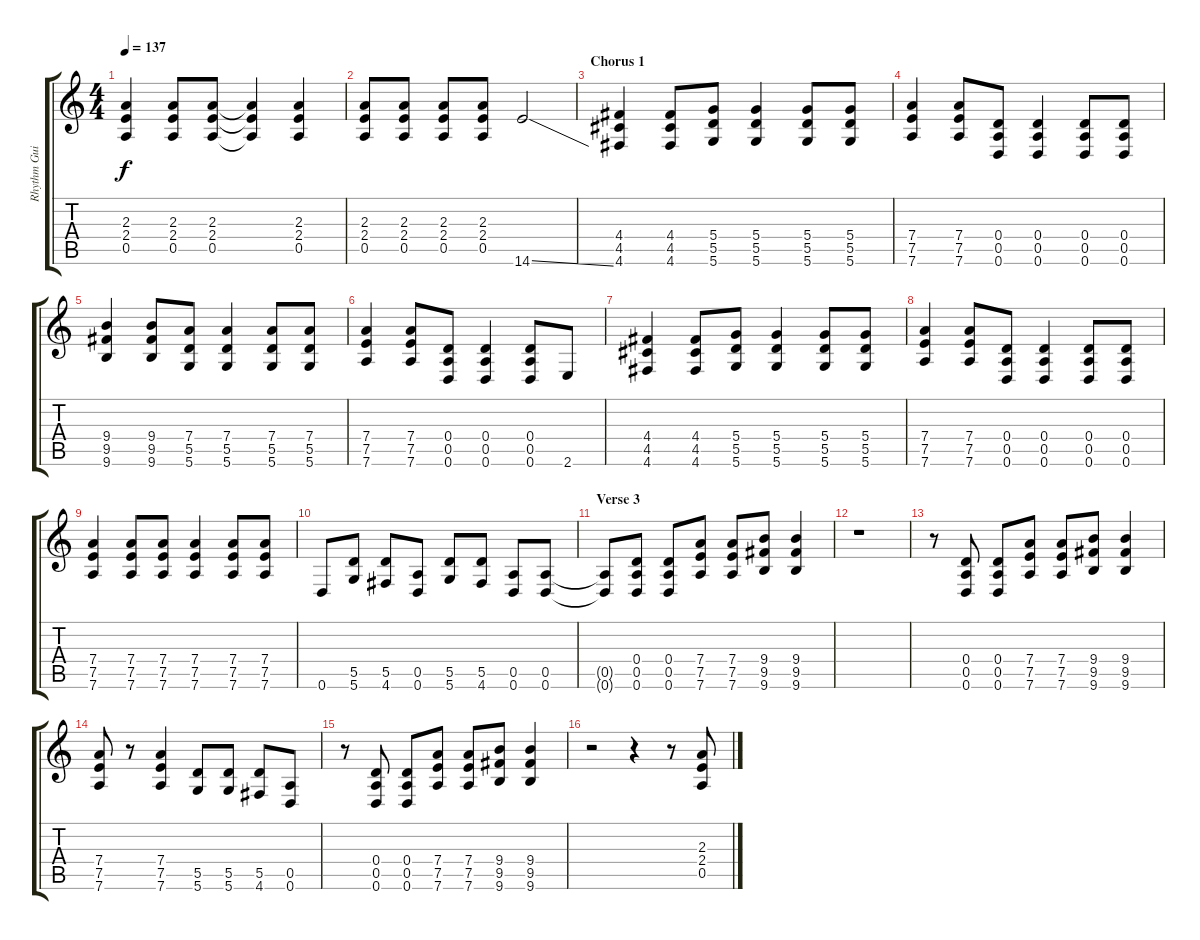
\track ("Rhythm Guitar 1" "Rhythm Gui") {instrument overdrivenguitar}
\staff {score tabs}
\tuning (E4 B3 G3 D3 A2 D2) {hide}
\ts (4 4)
\tempo 137
\clef g2
\ks c
(2.3 2.4 0.5).4{dy f} (2.3 2.4 0.5).8 (2.3 2.4 0.5).8 (2.3{t} 2.4{t} 0.5{t}).4 (2.3 2.4 0.5).4 |
(2.3 2.4 0.5).8 (2.3 2.4 0.5).8 (2.3 2.4 0.5).8 (2.3 2.4 0.5).8 14.6{ss}.2 |
\section ("" "Chorus 1")
(4.4 4.5 4.6).4 (4.4 4.5 4.6).8 (5.4 5.5 5.6).8 (5.4 5.5 5.6).4 (5.4 5.5 5.6).8 (5.4 5.5 5.6).8 |
(7.4 7.5 7.6).4 (7.4 7.5 7.6).8 (0.4 0.5 0.6).8 (0.4 0.5 0.6).4 (0.4 0.5 0.6).8 (0.4 0.5 0.6).8 |
(9.4 9.5 9.6).4 (9.4 9.5 9.6).8 (7.4 5.5 5.6).8 (7.4 5.5 5.6).4 (7.4 5.5 5.6).8 (7.4 5.5 5.6).8 |
(7.4 7.5 7.6).4 (7.4 7.5 7.6).8 (0.4 0.5 0.6).8 (0.4 0.5 0.6).4 (0.4 0.5 0.6).8 2.6.8 |
(4.4 4.5 4.6).4 (4.4 4.5 4.6).8 (5.4 5.5 5.6).8 (5.4 5.5 5.6).4 (5.4 5.5 5.6).8 (5.4 5.5 5.6).8 |
(7.4 7.5 7.6).4 (7.4 7.5 7.6).8 (0.4 0.5 0.6).8 (0.4 0.5 0.6).4 (0.4 0.5 0.6).8 (0.4 0.5 0.6).8 |
(7.4 7.5 7.6).4 (7.4 7.5 7.6).8 (7.4 7.5 7.6).8 (7.4 7.5 7.6).4 (7.4 7.5 7.6).8 (7.4 7.5 7.6).8 |
0.6.8 (5.5 5.6).8 (5.5 4.6).8 (0.5 0.6).8 (5.5 5.6).8 (5.5 4.6).8 (0.5 0.6).8 (0.5 0.6).8 |
\section ("" "Verse 3")
(0.5{t} 0.6{t}).8 (0.4 0.5 0.6).8 (0.4 0.5 0.6).8 (7.4 7.5 7.6).8 (7.4 7.5 7.6).8 (9.4 9.5 9.6).8 (9.4 9.5 9.6).4 |
r.1 |
r.8 (0.4 0.5 0.6).8 (0.4 0.5 0.6).8 (7.4 7.5 7.6).8 (7.4 7.5 7.6).8 (9.4 9.5 9.6).8 (9.4 9.5 9.6).4 |
(7.4 7.5 7.6).8 r.8 (7.4 7.5 7.6).4 (5.5 5.6).8 (5.5 5.6).8 (5.5 4.6).8 (0.5 0.6).8 |
r.8 (0.4 0.5 0.6).8 (0.4 0.5 0.6).8 (7.4 7.5 7.6).8 (7.4 7.5 7.6).8 (9.4 9.5 9.6).8 (9.4 9.5 9.6).4 |
r.2 r.4 r.8 (2.3 2.4 0.5).8
